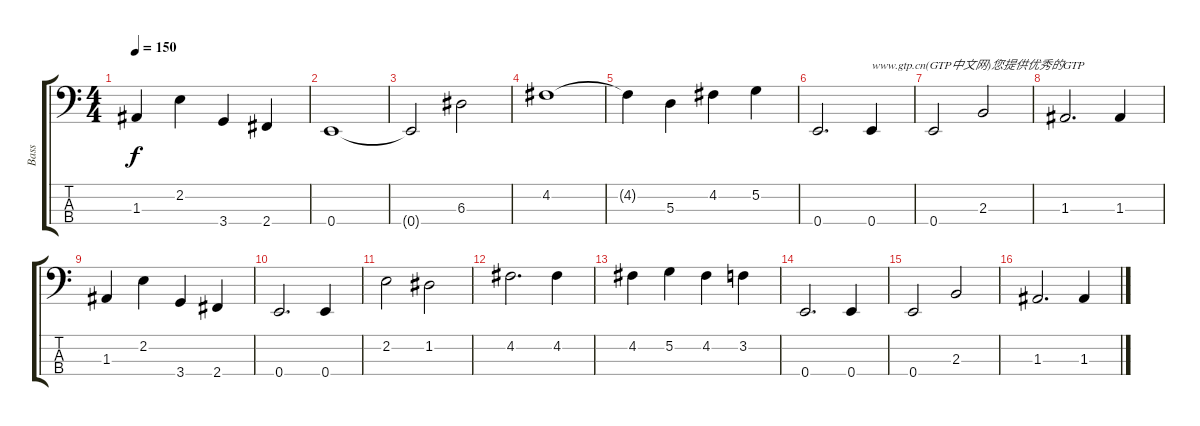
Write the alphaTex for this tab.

\track ("Bass" "Bass") {instrument electricbasspick}
\staff {score tabs}
\tuning (G2 D2 A1 E1) {hide}
\ts (4 4)
\tempo 150
\clef f4
\ks c
1.3{t}.4{dy f} 2.2.4 3.4.4 2.4.4 |
0.4.1 |
0.4{t}.2 6.3.2 |
4.2.1 |
4.2{t}.4 5.3.4 4.2.4 5.2.4 |
0.4.2{d} 0.4.4{txt "www.gtp.cn(GTP中文网)您提供优秀的GTP"} |
0.4.2 2.3.2 |
1.3.2{d} 1.3.4 |
1.3.4 2.2.4 3.4.4 2.4.4 |
0.4.2{d} 0.4.4 |
2.2.2 1.2.2 |
4.2.2{d} 4.2.4 |
4.2.4 5.2.4 4.2.4 3.2.4 |
0.4.2{d} 0.4.4 |
0.4.2 2.3.2 |
1.3.2{d} 1.3.4
